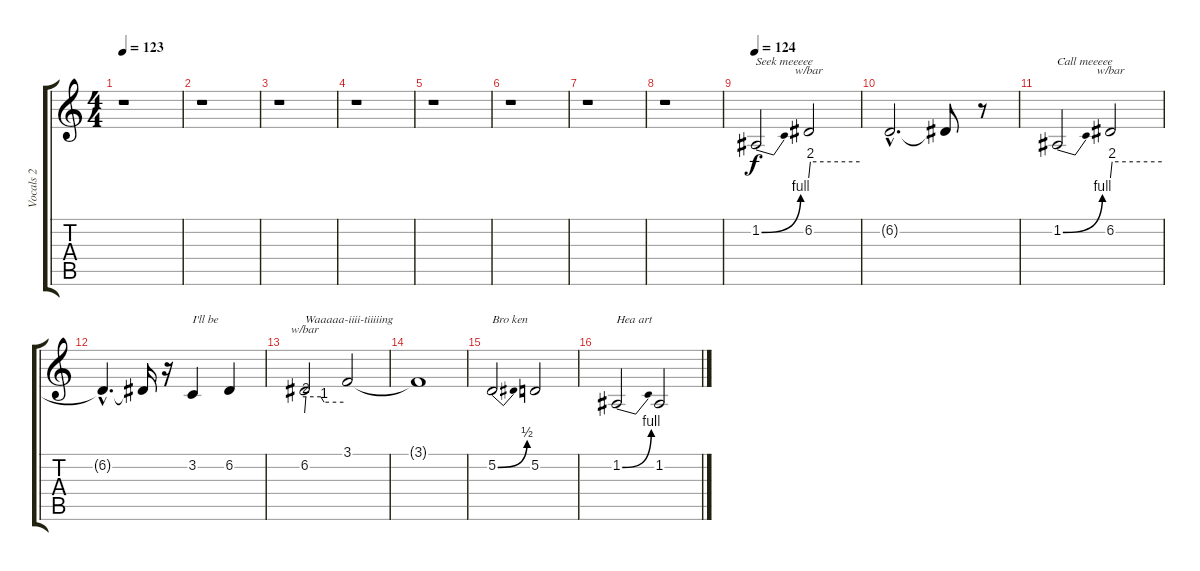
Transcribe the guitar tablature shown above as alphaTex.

\track ("Vocals 2" "Vocals 2") {instrument oboe}
\staff {score tabs}
\tuning (D4 A3 F3 C3 G2 C2) {hide}
\ts (4 4)
\tempo 123
\clef g2
\ks c
r.1{dy f} |
r.1 |
r.1 |
r.1 |
r.1 |
r.1 |
r.1 |
r.1 |
\tempo 124
1.2{be (bend 0 0 60 4)}.2{txt "Seek meeeee"} 6.2.2{tbe (custom default 0 0 2 8 60 8)} |
6.2{hac t}.2{d} 6.2{t}.8 r.8 |
1.2{be (bend 0 0 60 4)}.2{txt "Call meeeee"} 6.2.2{tbe (custom default 0 0 2 8 60 8)} |
6.2{hac t}.4{d} 6.2{t}.16 r.16 3.2.4{txt "I'll be"} 6.2.4 |
6.2.2{tbe (custom default 0 0 2 8 25 8 30 4 60 4) txt "Waaaaa-iiii-tiiiiing"} 3.1.2 |
3.1{t}.1 |
5.2{be (bend 0 0 60 2)}.2{txt "Bro ken"} 5.2.2 |
1.2{be (bend 0 0 60 4)}.2{txt "Hea art"} 1.2.2
